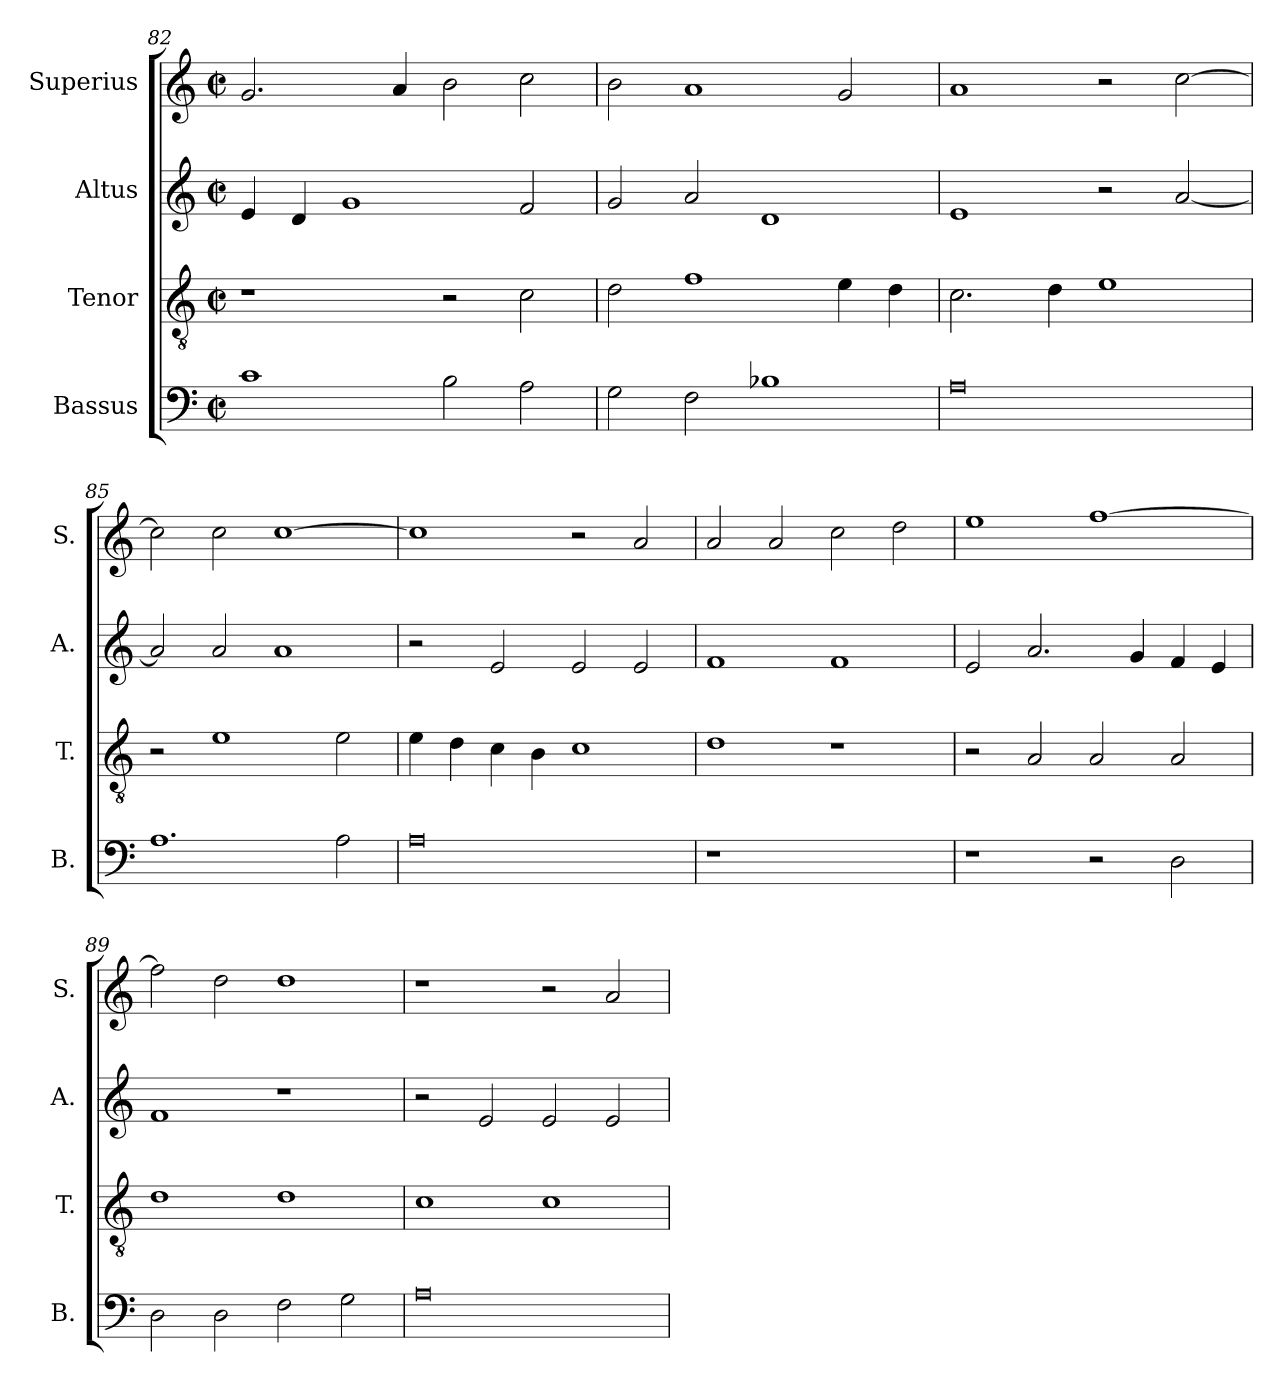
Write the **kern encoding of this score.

**kern	**kern	**kern	**kern
*part4	*part3	*part2	*part1
*staff4	*staff3	*staff2	*staff1
*I"Bassus	*I"Tenor	*I"Altus	*I"Superius
*I'B.	*I'T.	*I'A.	*I'S.
*clefF4	*clefGv2	*clefG2	*clefG2
*	*ITrd7c12	*	*
*k[]	*k[]	*k[]	*k[]
*C:	*C:	*C:	*C:
*M2/2	*M2/2	*M2/2	*M2/2
*met(c|)	*met(c|)	*met(c|)	*met(c|)
=82	=82	=82	=82
1ci	1r	4ei/	2.gi/
.	.	4di/	.
.	.	1gi	.
.	.	.	4ai/
2Bi\	2r	.	2bi\
2Ai\	2Ci\	2fi/	2cci\
=83	=83	=83	=83
2Gi\	2Di\	2gi/	2bi\
2Fi\	1Fi	2ai/	1ai
1B-Xi	.	1di	.
.	4Ei\	.	2gi/
.	4Di\	.	.
=84	=84	=84	=84
0Ai	2.Ci\	1ei	1ai
.	4Di\	.	.
.	1Ei	2r	2r
.	.	[<2ai/	[>2cci\
=85	=85	=85	=85
1.Ai	2r	2ai/]	2cci\]
.	1Ei	2ai/	2cci\
.	.	1ai	[>1cci
2Ai\	2Ei\	.	.
!!LO:PB:g=z
=86	=86	=86	=86
0Ai	4Ei\	2r	1cci]
.	4Di\	.	.
.	4Ci\	2ei/	.
.	4BBi\	.	.
.	1Ci	2ei/	2r
.	.	2ei/	2ai/
=87	=87	=87	=87
!LO:N:vis=1	!	!	!
1r	1Di	1fi	2ai/
.	.	.	2ai/
1ryy	1r	1fi	2cci\
.	.	.	2ddi\
=88	=88	=88	=88
1r	2r	2ei/	1eei
.	2AAi/	2.ai/	.
2r	2AAi/	.	[>1ffi
.	.	4gi/	.
2Di\	2AAi/	4fi/	.
.	.	4ei/	.
=89	=89	=89	=89
2Di\	1Di	1fi	2ffi\]
2Di\	.	.	2ddi\
2Fi\	1Di	1r	1ddi
2Gi\	.	.	.
=90	=90	=90	=90
0Ai	1Ci	2r	1r
.	.	2ei/	.
.	1Ci	2ei/	2r
.	.	2ei/	2ai/
=	=	=	=
*-	*-	*-	*-
